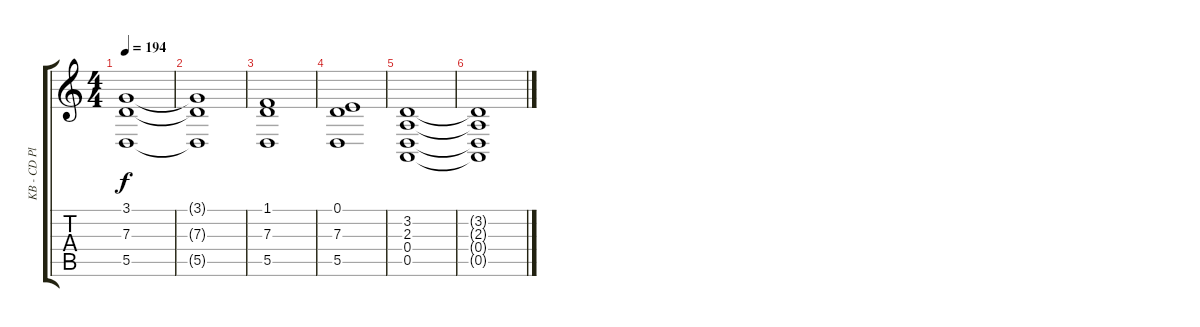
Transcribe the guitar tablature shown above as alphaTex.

\track ("KB - CD Player" "KB - CD Pl") {instrument synthstrings1}
\staff {score tabs}
\tuning (E4 B3 G3 D3 A2 E2) {hide}
\ts (4 4)
\tempo 194
\clef g2
\ks c
(3.1 7.3 5.5).1{dy f} |
(3.1{t} 7.3{t} 5.5{t}).1 |
(1.1 7.3 5.5).1 |
(0.1 7.3 5.5).1 |
(3.2 2.3 0.4 0.5).1 |
(3.2{t} 2.3{t} 0.4{t} 0.5{t}).1
